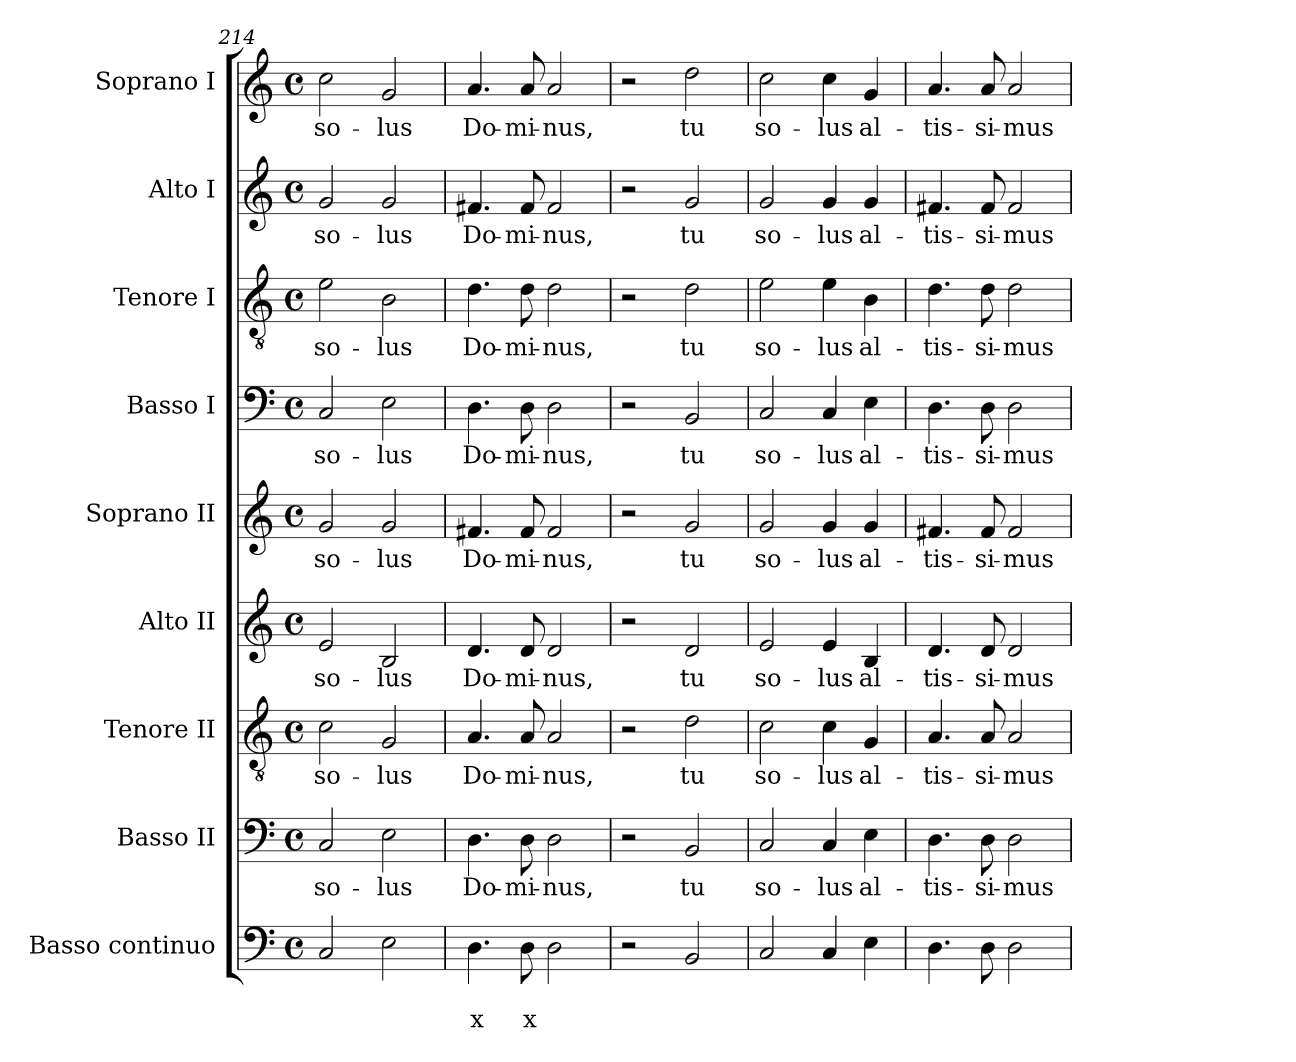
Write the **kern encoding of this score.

**kern	**text	**text	**kern	**text	**kern	**text	**kern	**text	**kern	**text	**kern	**text	**kern	**text	**kern	**text	**kern	**text
*part9	*part9	*part9	*part8	*part8	*part7	*part7	*part6	*part6	*part5	*part5	*part4	*part4	*part3	*part3	*part2	*part2	*part1	*part1
*staff9	*staff9	*staff9	*staff8	*staff8	*staff7	*staff7	*staff6	*staff6	*staff5	*staff5	*staff4	*staff4	*staff3	*staff3	*staff2	*staff2	*staff1	*staff1
*I"Basso continuo	*	*	*I"Basso II	*	*I"Tenore II	*	*I"Alto II	*	*I"Soprano II	*	*I"Basso I	*	*I"Tenore I	*	*I"Alto I	*	*I"Soprano I	*
*I'BC	*	*	*I'B 2	*	*I'T 2	*	*I'A 2	*	*I'S 2	*	*I'B 1	*	*I'T 1	*	*I'A 1	*	*I'S 1	*
*clefF4	*	*	*clefF4	*	*clefGv2	*	*clefG2	*	*clefG2	*	*clefF4	*	*clefGv2	*	*clefG2	*	*clefG2	*
*k[]	*	*	*k[]	*	*k[]	*	*k[]	*	*k[]	*	*k[]	*	*k[]	*	*k[]	*	*k[]	*
*C:	*	*	*C:	*	*C:	*	*C:	*	*C:	*	*C:	*	*C:	*	*C:	*	*C:	*
*M4/4	*	*	*M4/4	*	*M4/4	*	*M4/4	*	*M4/4	*	*M4/4	*	*M4/4	*	*M4/4	*	*M4/4	*
*met(c)	*	*	*met(c)	*	*met(c)	*	*met(c)	*	*met(c)	*	*met(c)	*	*met(c)	*	*met(c)	*	*met(c)	*
=214	=214	=214	=214	=214	=214	=214	=214	=214	=214	=214	=214	=214	=214	=214	=214	=214	=214	=214
!	!	!	!	!LO:LY:b	!	!LO:LY:b	!	!LO:LY:b	!	!LO:LY:b	!	!LO:LY:b	!	!LO:LY:b	!	!LO:LY:b	!	!LO:LY:b
2C/	.	.	2C/	so-	2c\	so-	2e/	so-	2g/	so-	2C/	so-	2e\	so-	2g/	so-	2cc\	so-
!	!	!	!	!LO:LY:b	!	!LO:LY:b	!	!LO:LY:b	!	!LO:LY:b	!	!LO:LY:b	!	!LO:LY:b	!	!LO:LY:b	!	!LO:LY:b
2E\	.	.	2E\	-lus	2G/	-lus	2B/	-lus	2g/	-lus	2E\	-lus	2B\	-lus	2g/	-lus	2g/	-lus
=215	=215	=215	=215	=215	=215	=215	=215	=215	=215	=215	=215	=215	=215	=215	=215	=215	=215	=215
!	!	!LO:LY:b	!	!LO:LY:b	!	!LO:LY:b	!	!LO:LY:b	!	!LO:LY:b	!	!LO:LY:b	!	!LO:LY:b	!	!LO:LY:b	!	!LO:LY:b
4.D\	.	x	4.D\	Do-	4.A/	Do-	4.d/	Do-	4.f#X/	Do-	4.D\	Do-	4.d\	Do-	4.f#X/	Do-	4.a/	Do-
!	!	!LO:LY:b	!	!LO:LY:b	!	!LO:LY:b	!	!LO:LY:b	!	!LO:LY:b	!	!LO:LY:b	!	!LO:LY:b	!	!LO:LY:b	!	!LO:LY:b
8D\	.	x	8D\	-mi-	8A/	-mi-	8d/	-mi-	8f#/	-mi-	8D\	-mi-	8d\	-mi-	8f#/	-mi-	8a/	-mi-
!	!	!	!	!LO:LY:b	!	!LO:LY:b	!	!LO:LY:b	!	!LO:LY:b	!	!LO:LY:b	!	!LO:LY:b	!	!LO:LY:b	!	!LO:LY:b
2D\	.	.	2D\	-nus,	2A/	-nus,	2d/	-nus,	2f#/	-nus,	2D\	-nus,	2d\	-nus,	2f#/	-nus,	2a/	-nus,
!!LO:PB:g=z
=216	=216	=216	=216	=216	=216	=216	=216	=216	=216	=216	=216	=216	=216	=216	=216	=216	=216	=216
2r	.	.	2r	.	2r	.	2r	.	2r	.	2r	.	2r	.	2r	.	2r	.
!	!	!	!	!LO:LY:b	!	!LO:LY:b	!	!LO:LY:b	!	!LO:LY:b	!	!LO:LY:b	!	!LO:LY:b	!	!LO:LY:b	!	!LO:LY:b
2BB/	.	.	2BB/	tu	2d\	tu	2d/	tu	2g/	tu	2BB/	tu	2d\	tu	2g/	tu	2dd\	tu
=217	=217	=217	=217	=217	=217	=217	=217	=217	=217	=217	=217	=217	=217	=217	=217	=217	=217	=217
!	!	!	!	!LO:LY:b	!	!LO:LY:b	!	!LO:LY:b	!	!LO:LY:b	!	!LO:LY:b	!	!LO:LY:b	!	!LO:LY:b	!	!LO:LY:b
2C/	.	.	2C/	so-	2c\	so-	2e/	so-	2g/	so-	2C/	so-	2e\	so-	2g/	so-	2cc\	so-
!	!	!	!	!LO:LY:b	!	!LO:LY:b	!	!LO:LY:b	!	!LO:LY:b	!	!LO:LY:b	!	!LO:LY:b	!	!LO:LY:b	!	!LO:LY:b
4C/	.	.	4C/	-lus	4c\	-lus	4e/	-lus	4g/	-lus	4C/	-lus	4e\	-lus	4g/	-lus	4cc\	-lus
!	!	!	!	!LO:LY:b	!	!LO:LY:b	!	!LO:LY:b	!	!LO:LY:b	!	!LO:LY:b	!	!LO:LY:b	!	!LO:LY:b	!	!LO:LY:b
4E\	.	.	4E\	al-	4G/	al-	4B/	al-	4g/	al-	4E\	al-	4B\	al-	4g/	al-	4g/	al-
=218	=218	=218	=218	=218	=218	=218	=218	=218	=218	=218	=218	=218	=218	=218	=218	=218	=218	=218
!	!	!	!	!LO:LY:b	!	!LO:LY:b	!	!LO:LY:b	!	!LO:LY:b	!	!LO:LY:b	!	!LO:LY:b	!	!LO:LY:b	!	!LO:LY:b
4.D\	.	.	4.D\	-tis-	4.A/	-tis-	4.d/	-tis-	4.f#X/	-tis-	4.D\	-tis-	4.d\	-tis-	4.f#X/	-tis-	4.a/	-tis-
!	!	!	!	!LO:LY:b	!	!LO:LY:b	!	!LO:LY:b	!	!LO:LY:b	!	!LO:LY:b	!	!LO:LY:b	!	!LO:LY:b	!	!LO:LY:b
8D\	.	.	8D\	-si-	8A/	-si-	8d/	-si-	8f#/	-si-	8D\	-si-	8d\	-si-	8f#/	-si-	8a/	-si-
!	!	!	!	!LO:LY:b	!	!LO:LY:b	!	!LO:LY:b	!	!LO:LY:b	!	!LO:LY:b	!	!LO:LY:b	!	!LO:LY:b	!	!LO:LY:b
2D\	.	.	2D\	-mus	2A/	-mus	2d/	-mus	2f#/	-mus	2D\	-mus	2d\	-mus	2f#/	-mus	2a/	-mus
=	=	=	=	=	=	=	=	=	=	=	=	=	=	=	=	=	=	=
*-	*-	*-	*-	*-	*-	*-	*-	*-	*-	*-	*-	*-	*-	*-	*-	*-	*-	*-
